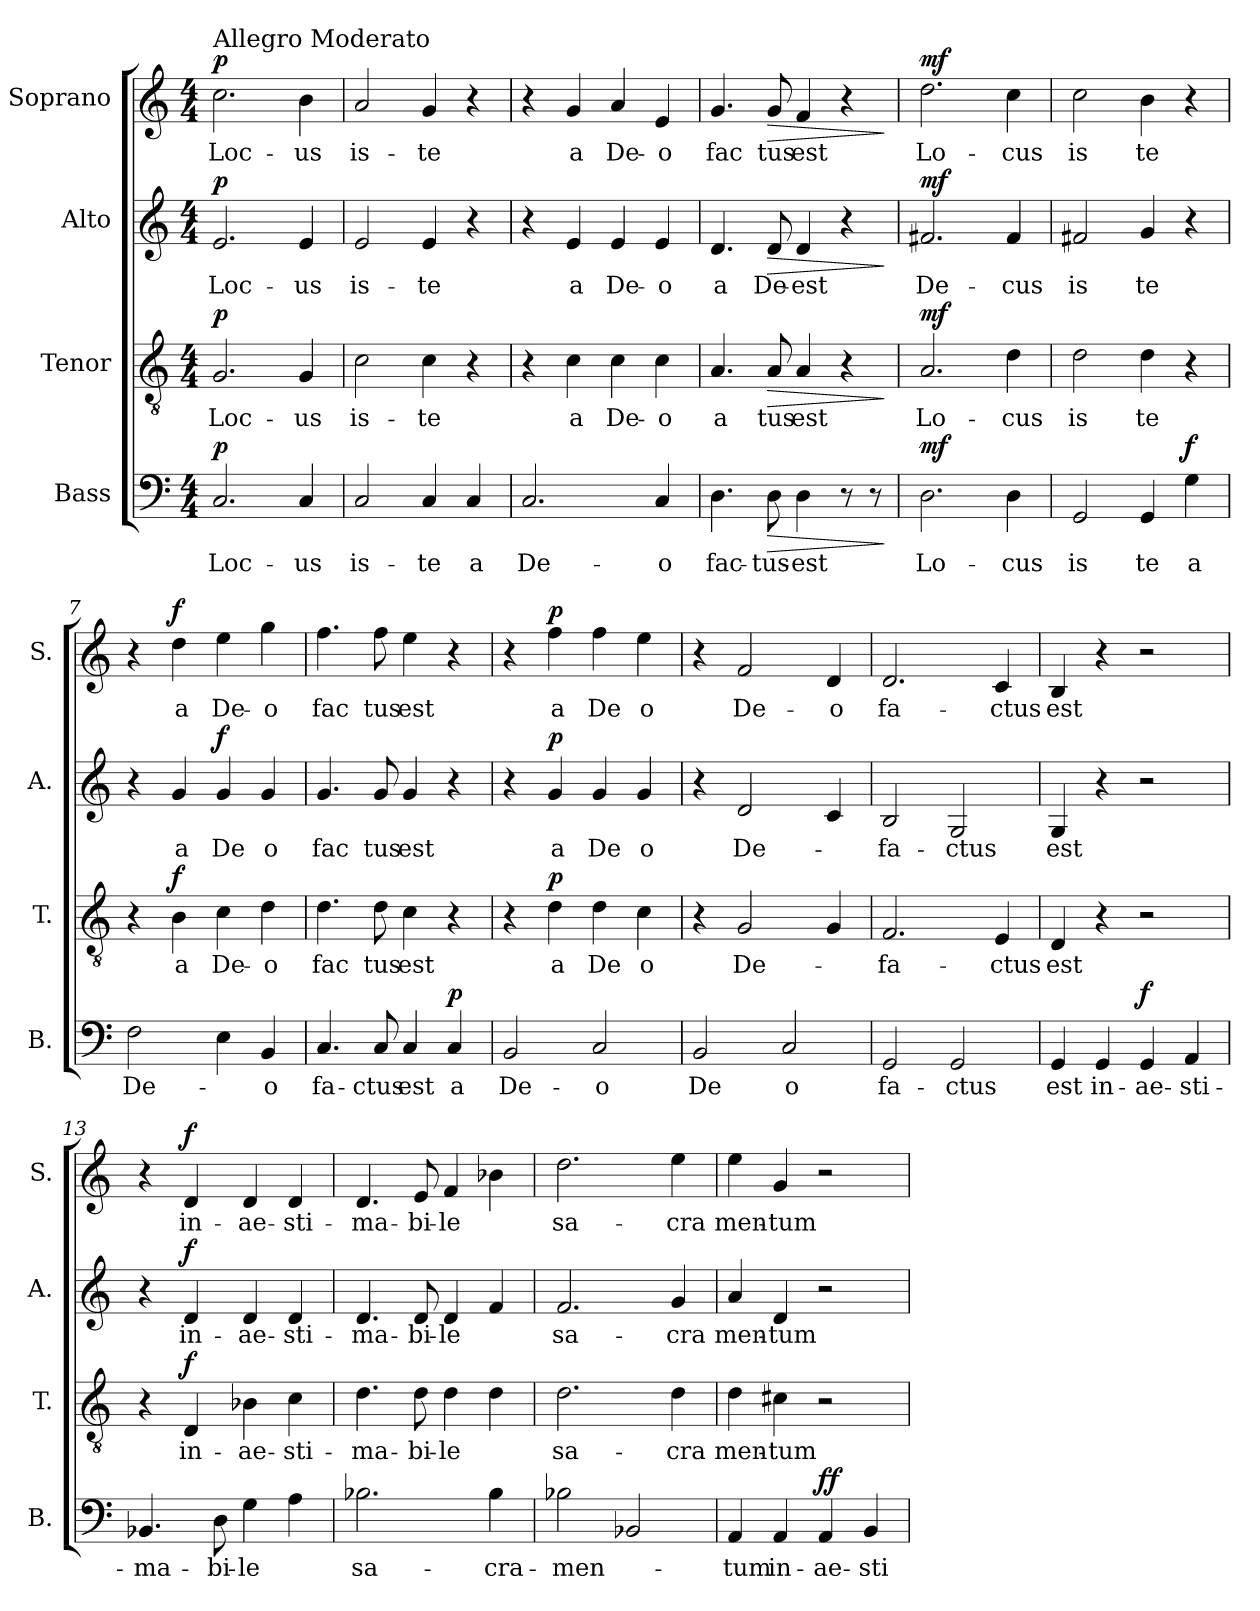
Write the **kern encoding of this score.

**kern	**text	**dynam	**kern	**text	**dynam	**kern	**text	**dynam	**kern	**text	**dynam
*part4	*part4	*part4	*part3	*part3	*part3	*part2	*part2	*part2	*part1	*part1	*part1
*staff4	*staff4	*staff4	*staff3	*staff3	*staff3	*staff2	*staff2	*staff2	*staff1	*staff1	*staff1
*I"Bass	*	*	*I"Tenor	*	*	*I"Alto	*	*	*I"Soprano	*	*
*I'B.	*	*	*I'T.	*	*	*I'A.	*	*	*I'S.	*	*
*clefF4	*	*	*clefGv2	*	*	*clefG2	*	*	*clefG2	*	*
*k[]	*	*	*k[]	*	*	*k[]	*	*	*k[]	*	*
*M4/4	*	*	*M4/4	*	*	*M4/4	*	*	*M4/4	*	*
=1	=1	=1	=1	=1	=1	=1	=1	=1	=1	=1	=1
!	!	!	!	!	!	!	!	!	!LO:TX:a:t=Allegro Moderato	!	!
!	!	!LO:DY:a	!	!	!LO:DY:a	!	!	!LO:DY:a	!	!	!LO:DY:a
2.C/	Loc-	p	2.G/	Loc-	p	2.e/	Loc-	p	2.cc\	Loc-	p
4C/	us	.	4G/	us	.	4e/	us	.	4b\	us	.
=2	=2	=2	=2	=2	=2	=2	=2	=2	=2	=2	=2
2C/	is-	.	2c\	is-	.	2e/	is-	.	2a/	is-	.
4C/	-te	.	4c\	-te	.	4e/	-te	.	4g/	-te	.
4C/	a	.	4r	.	.	4r	.	.	4r	.	.
=3	=3	=3	=3	=3	=3	=3	=3	=3	=3	=3	=3
2.C/	De-	.	4r	.	.	4r	.	.	4r	.	.
.	.	.	4c\	a	.	4e/	a	.	4g/	a	.
.	.	.	4c\	De-	.	4e/	De-	.	4a/	De-	.
4C/	-o	.	4c\	o	.	4e/	o	.	4e/	-o	.
=4	=4	=4	=4	=4	=4	=4	=4	=4	=4	=4	=4
4.D\	fac-	.	4.A/	a	.	4.d/	a	.	4.g/	fac	.
!	!	!LO:HP:b	!	!	!LO:HP:b	!	!	!LO:HP:b	!	!	!LO:HP:b
8D\	-tus-	>	8A/	tus	>	8d/	De-	>	8g/	tus	>
4D\	est	.	4A/	est	.	4d/	est	.	4f/	est	.
8r	.	.	4r	.	.	4r	.	.	4r	.	.
8r	.	.	.	.	.	.	.	.	.	.	.
.	.	]	.	.	]	.	.	]	.	.	]
=5	=5	=5	=5	=5	=5	=5	=5	=5	=5	=5	=5
!	!	!LO:DY:a	!	!	!LO:DY:a	!	!	!LO:DY:a	!	!	!LO:DY:a
2.D\	Lo-	mf	2.A/	Lo-	mf	2.f#X/	De-	mf	2.dd\	Lo-	mf
4D\	-cus	.	4d\	-cus	.	4f#/	-cus	.	4cc\	-cus	.
=6	=6	=6	=6	=6	=6	=6	=6	=6	=6	=6	=6
2GG/	is	.	2d\	is	.	2f#X/	is	.	2cc\	is	.
4GG/	te	.	4d\	te	.	4g/	te	.	4b\	te	.
!	!	!LO:DY:a	!	!	!	!	!	!	!	!	!
4G\	a	f	4r	.	.	4r	.	.	4r	.	.
=7	=7	=7	=7	=7	=7	=7	=7	=7	=7	=7	=7
2F\	De-	.	4r	.	.	4r	.	.	4r	.	.
!	!	!	!	!	!LO:DY:a	!	!	!	!	!	!LO:DY:a
.	.	.	4B\	a	f	4g/	a	.	4dd\	a	f
!	!	!	!	!	!	!	!	!LO:DY:a	!	!	!
4E\	.	.	4c\	De-	.	4g/	-De	f	4ee\	De-	.
4BB/	-o	.	4d\	o	.	4g/	o	.	4gg\	o	.
=8	=8	=8	=8	=8	=8	=8	=8	=8	=8	=8	=8
4.C/	fa-	.	4.d\	fac	.	4.g/	fac	.	4.ff\	fac	.
8C/	-ctus	.	8d\	tus	.	8g/	tus	.	8ff\	tus	.
4C/	est	.	4c\	est	.	4g/	est	.	4ee\	est	.
!	!	!LO:DY:a	!	!	!	!	!	!	!	!	!
4C/	a	p	4r	.	.	4r	.	.	4r	.	.
!!LO:LB:g=z
=9	=9	=9	=9	=9	=9	=9	=9	=9	=9	=9	=9
2BB/	De-	.	4r	.	.	4r	.	.	4r	.	.
!	!	!	!	!	!LO:DY:a	!	!	!LO:DY:a	!	!	!LO:DY:a
.	.	.	4d\	a	p	4g/	a	p	4ff\	a	p
2C/	-o	.	4d\	De	.	4g/	De	.	4ff\	De	.
.	.	.	4c\	o	.	4g/	o	.	4ee\	o	.
=10	=10	=10	=10	=10	=10	=10	=10	=10	=10	=10	=10
2BB/	De	.	4r	.	.	4r	.	.	4r	.	.
.	.	.	2G/	De-	.	2d/	De-	.	2f/	De-	.
2C/	o	.	.	.	.	.	.	.	.	.	.
.	.	.	4G/	.	.	4c/	.	.	4d/	-o	.
=11	=11	=11	=11	=11	=11	=11	=11	=11	=11	=11	=11
2GG/	fa-	.	2.F/	fa-	.	2B/	fa-	.	2.d/	fa-	.
2GG/	-ctus	.	.	.	.	2G/	-ctus	.	.	.	.
.	.	.	4E/	-ctus	.	.	.	.	4c/	-ctus	.
=12	=12	=12	=12	=12	=12	=12	=12	=12	=12	=12	=12
4GG/	est	.	4D/	est	.	4G/	est	.	4B/	est	.
4GG/	in-	.	4r	.	.	4r	.	.	4r	.	.
!	!	!LO:DY:a	!	!	!	!	!	!	!	!	!
4GG/	-ae-	f	2r	.	.	2r	.	.	2r	.	.
4AA/	-sti-	.	.	.	.	.	.	.	.	.	.
=13	=13	=13	=13	=13	=13	=13	=13	=13	=13	=13	=13
4.BB-X/	-ma-	.	4r	.	.	4r	.	.	4r	.	.
!	!	!	!	!	!LO:DY:a	!	!	!LO:DY:a	!	!	!LO:DY:a
.	.	.	4D/	in-	f	4d/	in-	f	4d/	in-	f
8D\	-bi-	.	.	.	.	.	.	.	.	.	.
4G\	-le	.	4B-X\	-ae-	.	4d/	-ae-	.	4d/	-ae-	.
4A\	.	.	4c\	-sti-	.	4d/	-sti-	.	4d/	-sti-	.
=14	=14	=14	=14	=14	=14	=14	=14	=14	=14	=14	=14
2.B-X\	sa-	.	4.d\	-ma-	.	4.d/	-ma-	.	4.d/	-ma-	.
.	.	.	8d\	-bi-	.	8d/	-bi-	.	8e/	-bi-	.
.	.	.	4d\	-le	.	4d/	-le	.	4f/	-le	.
4B-\	-cra-	.	4d\	.	.	4f/	.	.	4b-X\	.	.
=15	=15	=15	=15	=15	=15	=15	=15	=15	=15	=15	=15
2B-X\	men-	.	2.d\	sa-	.	2.f/	sa-	.	2.dd\	sa-	.
2BB-X/	.	.	.	.	.	.	.	.	.	.	.
.	.	.	4d\	-cra	.	4g/	-cra	.	4ee\	-cra	.
=16	=16	=16	=16	=16	=16	=16	=16	=16	=16	=16	=16
4AA/	-tum	.	4d\	men-	.	4a/	men-	.	4ee\	men-	.
4AA/	in-	.	4c#X\	-tum	.	4d/	-tum	.	4g/	-tum	.
!	!	!LO:DY:a	!	!	!	!	!	!	!	!	!
4AA/	-ae-	ff	2r	.	.	2r	.	.	2r	.	.
4BB/	-sti-	.	.	.	.	.	.	.	.	.	.
=	=	=	=	=	=	=	=	=	=	=	=
*-	*-	*-	*-	*-	*-	*-	*-	*-	*-	*-	*-
